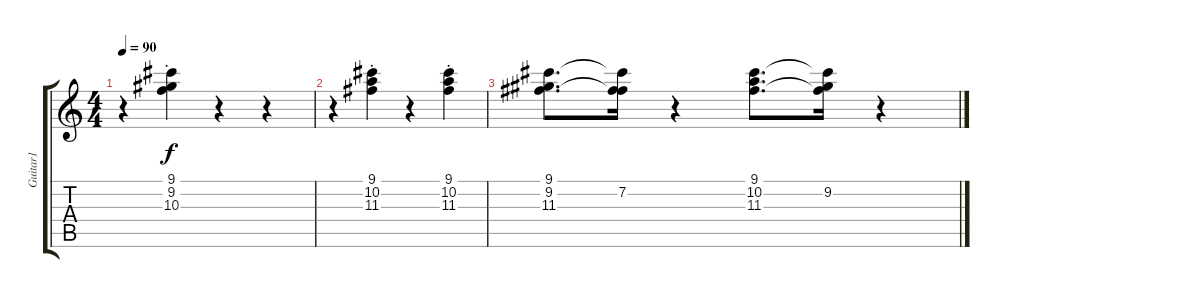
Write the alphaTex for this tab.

\track ("Guitar1" "Guitar1") {instrument electricguitarclean}
\staff {score tabs}
\tuning (E4 B3 G3 D3 A2 E2) {hide}
\ts (4 4)
\tempo 90
\clef g2
\ks c
r.4{dy f} (9.1{st} 9.2{st} 10.3{st}).4 r.4 r.4 |
r.4 (9.1{st} 10.2{st} 11.3{st}).4 r.4 (9.1{st} 10.2{st} 11.3{st}).4 |
(9.1 9.2 11.3).8{d} (9.1{t} 7.2 11.3{t}).16 r.4 (9.1 10.2 11.3).8{d} (9.1{t} 9.2 11.3{t}).16 r.4
